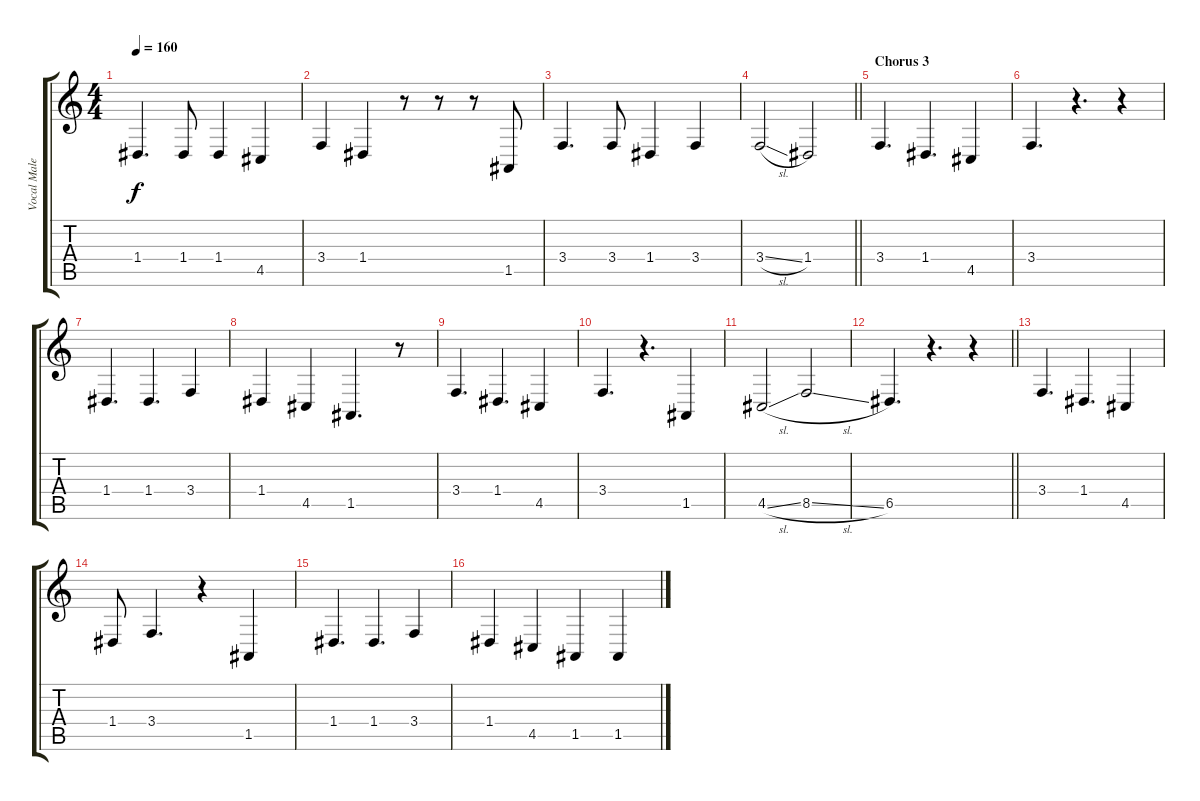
\track ("Vocal Male" "Vocal Male") {instrument lead2sawtooth}
\staff {score tabs}
\tuning (E4 B3 G3 D3 A2 E2) {hide}
\ts (4 4)
\tempo 160
\clef g2
\ks c
1.4.4{d dy f} 1.4.8 1.4.4 4.5.4 |
3.4.4 1.4.4 r.8 r.8 r.8 1.5.8 |
3.4.4{d} 3.4.8 1.4.4 3.4.4 |
\barLineRight lightlight
3.4{sl}.2 1.4.2 |
\section ("" "Chorus 3")
3.4.4{d} 1.4.4{d} 4.5.4 |
3.4.4{d} r.4{d} r.4 |
1.4.4{d} 1.4.4{d} 3.4.4 |
1.4.4 4.5.4 1.5.4{d} r.8 |
3.4.4{d} 1.4.4{d} 4.5.4 |
3.4.4{d} r.4{d} 1.5.4 |
4.5{sl}.2 8.5{sl}.2 |
\barLineRight lightlight
6.5.4{d} r.4{d} r.4 |
3.4.4{d} 1.4.4{d} 4.5.4 |
1.4.8 3.4.4{d} r.4 1.5.4 |
1.4.4{d} 1.4.4{d} 3.4.4 |
1.4.4 4.5.4 1.5.4 1.5.4
